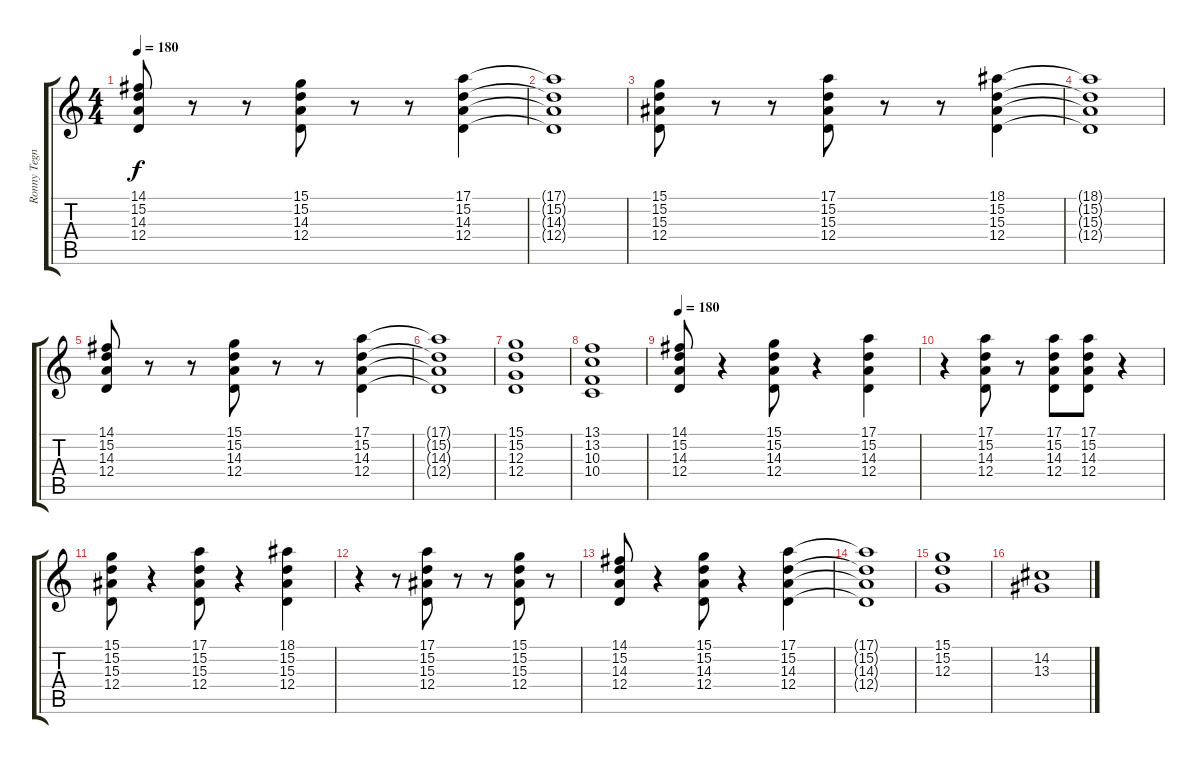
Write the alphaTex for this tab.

\track ("Ronny Tegner" "Ronny Tegn") {instrument stringensemble1}
\staff {score tabs}
\tuning (E4 B3 G3 D3 A2 E2) {hide}
\ts (4 4)
\section ("" " ")
\tempo 180
\clef g2
\ks c
(14.1 15.2 14.3 12.4).8{dy f volume 9} r.8 r.8 (15.1 15.2 14.3 12.4).8 r.8 r.8 (17.1 15.2 14.3 12.4).4 |
(17.1{t} 15.2{t} 14.3{t} 12.4{t}).1 |
(15.1 15.2 15.3 12.4).8 r.8 r.8 (17.1 15.2 15.3 12.4).8 r.8 r.8 (18.1 15.2 15.3 12.4).4 |
(18.1{t} 15.2{t} 15.3{t} 12.4{t}).1 |
(14.1 15.2 14.3 12.4).8{volume 9} r.8 r.8 (15.1 15.2 14.3 12.4).8 r.8 r.8 (17.1 15.2 14.3 12.4).4 |
(17.1{t} 15.2{t} 14.3{t} 12.4{t}).1 |
(15.1 15.2 12.3 12.4).1{volume 10} |
(13.1 13.2 10.3 10.4).1 |
\section ("" "")
\tempo 180
(14.1 15.2 14.3 12.4).8{volume 9} r.4 (15.1 15.2 14.3 12.4).8 r.4 (17.1 15.2 14.3 12.4).4 |
r.4 (17.1 15.2 14.3 12.4).8 r.8 (17.1 15.2 14.3 12.4).8 (17.1 15.2 14.3 12.4).8 r.4 |
(15.1 15.2 15.3 12.4).8 r.4 (17.1 15.2 15.3 12.4).8 r.4 (18.1 15.2 15.3 12.4).4 |
r.4 r.8 (17.1 15.2 15.3 12.4).8 r.8 r.8 (15.1 15.2 15.3 12.4).8 r.8 |
\section ("" "")
(14.1 15.2 14.3 12.4).8{volume 9} r.4 (15.1 15.2 14.3 12.4).8 r.4 (17.1 15.2 14.3 12.4).4 |
(17.1{t} 15.2{t} 14.3{t} 12.4{t}).1 |
(15.1 15.2 12.3).1 |
(14.2 13.3).1
